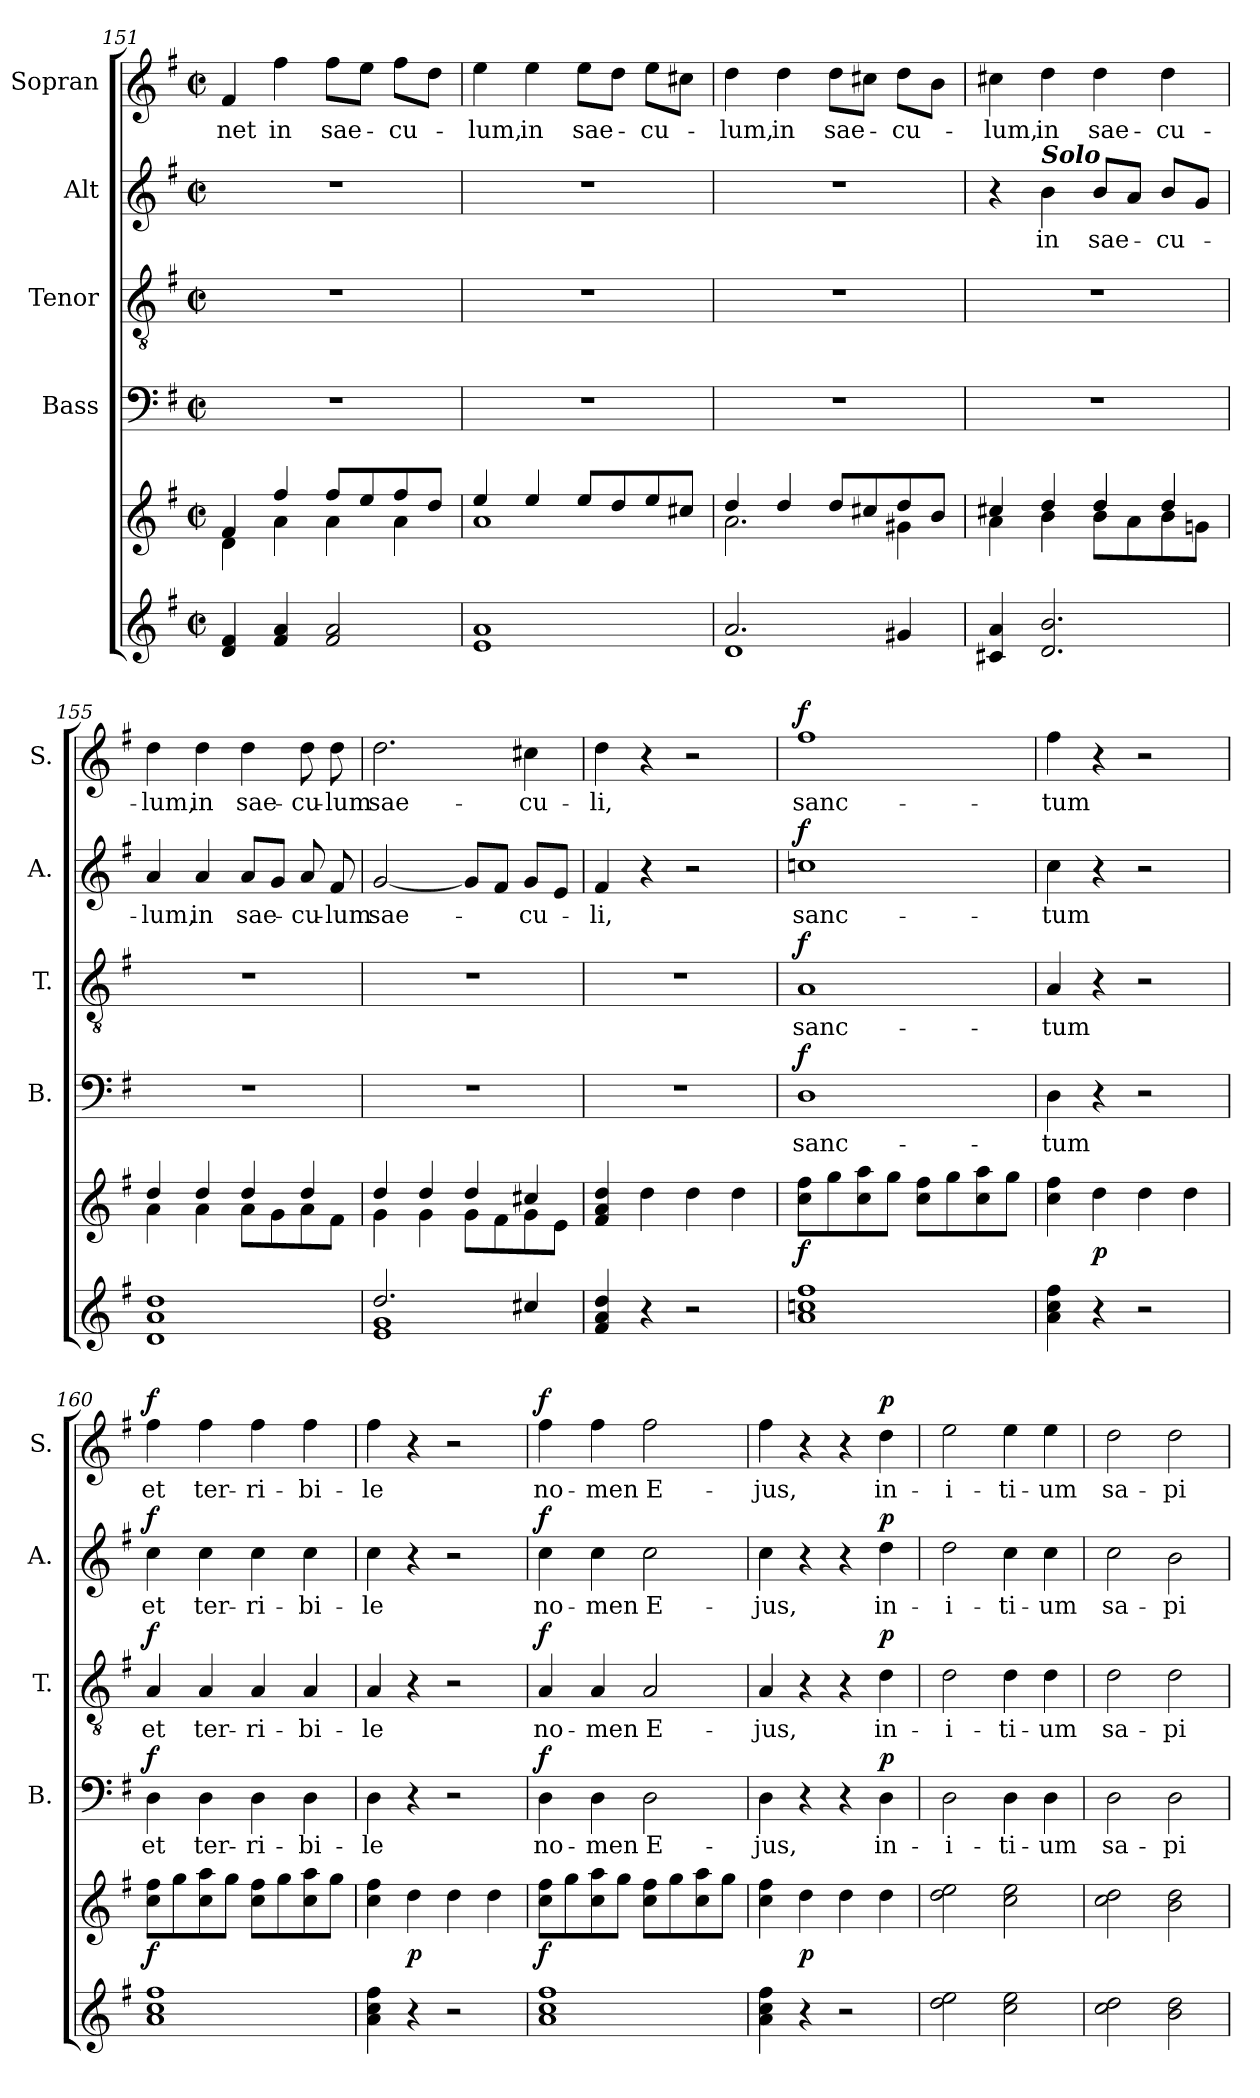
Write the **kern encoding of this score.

**kern	**kern	**dynam	**kern	**text	**dynam	**kern	**text	**dynam	**kern	**text	**dynam	**kern	**text	**dynam
*part6	*part5	*part5	*part4	*part4	*part4	*part3	*part3	*part3	*part2	*part2	*part2	*part1	*part1	*part1
*staff6	*staff5	*staff5	*staff4	*staff4	*staff4	*staff3	*staff3	*staff3	*staff2	*staff2	*staff2	*staff1	*staff1	*staff1
*	*	*	*I"Bass	*	*	*I"Tenor	*	*	*I"Alt	*	*	*I"Sopran	*	*
*	*	*	*I'B.	*	*	*I'T.	*	*	*I'A.	*	*	*I'S.	*	*
!!LO:LB:g=z
*clefG2	*clefG2	*	*clefF4	*	*	*clefGv2	*	*	*clefG2	*	*	*clefG2	*	*
*k[f#]	*k[f#]	*	*k[f#]	*	*	*k[f#]	*	*	*k[f#]	*	*	*k[f#]	*	*
*G:	*G:	*	*G:	*	*	*G:	*	*	*G:	*	*	*G:	*	*
*M2/2	*M2/2	*	*M2/2	*	*	*M2/2	*	*	*M2/2	*	*	*M2/2	*	*
*met(c|)	*met(c|)	*	*met(c|)	*	*	*met(c|)	*	*	*met(c|)	*	*	*met(c|)	*	*
=151	=151	=151	=151	=151	=151	=151	=151	=151	=151	=151	=151	=151	=151	=151
*	*^	*	*	*	*	*	*	*	*	*	*	*	*	*
!	!	!	!	!	!	!	!	!	!	!	!	!	!	!LO:LY:b	!
4d/ 4f#/	4f#/	4d\	.	1r	.	.	1r	.	.	1r	.	.	4f#/	-net	.
!	!	!	!	!	!	!	!	!	!	!	!	!	!	!LO:LY:b	!
4f#/ 4a/	4ff#/	4a\	.	.	.	.	.	.	.	.	.	.	4ff#\	in	.
!	!	!	!	!	!	!	!	!	!	!	!	!	!	!LO:LY:b	!
2f#/ 2a/	8ff#/L	4a\	.	.	.	.	.	.	.	.	.	.	8ff#\L	sae-	.
.	8ee/	.	.	.	.	.	.	.	.	.	.	.	8ee\J	.	.
!	!	!	!	!	!	!	!	!	!	!	!	!	!	!LO:LY:b	!
.	8ff#/	4a\	.	.	.	.	.	.	.	.	.	.	8ff#\L	-cu-	.
.	8dd/J	.	.	.	.	.	.	.	.	.	.	.	8dd\J	.	.
=152	=152	=152	=152	=152	=152	=152	=152	=152	=152	=152	=152	=152	=152	=152	=152
!	!	!	!	!	!	!	!	!	!	!	!	!	!	!LO:LY:b	!
1e 1a	4ee/	1a	.	1r	.	.	1r	.	.	1r	.	.	4ee\	-lum,	.
!	!	!	!	!	!	!	!	!	!	!	!	!	!	!LO:LY:b	!
.	4ee/	.	.	.	.	.	.	.	.	.	.	.	4ee\	in	.
!	!	!	!	!	!	!	!	!	!	!	!	!	!	!LO:LY:b	!
.	8ee/L	.	.	.	.	.	.	.	.	.	.	.	8ee\L	sae-	.
.	8dd/	.	.	.	.	.	.	.	.	.	.	.	8dd\J	.	.
!	!	!	!	!	!	!	!	!	!	!	!	!	!	!LO:LY:b	!
.	8ee/	.	.	.	.	.	.	.	.	.	.	.	8ee\L	-cu-	.
.	8cc#X/J	.	.	.	.	.	.	.	.	.	.	.	8cc#X\J	.	.
=153	=153	=153	=153	=153	=153	=153	=153	=153	=153	=153	=153	=153	=153	=153	=153
*^	*	*	*	*	*	*	*	*	*	*	*	*	*	*	*
!	!	!	!	!	!	!	!	!	!	!	!	!	!	!	!LO:LY:b	!
2.a/	1d	4dd/	2.a\	.	1r	.	.	1r	.	.	1r	.	.	4dd\	-lum,	.
!	!	!	!	!	!	!	!	!	!	!	!	!	!	!	!LO:LY:b	!
.	.	4dd/	.	.	.	.	.	.	.	.	.	.	.	4dd\	in	.
!	!	!	!	!	!	!	!	!	!	!	!	!	!	!	!LO:LY:b	!
.	.	8dd/L	.	.	.	.	.	.	.	.	.	.	.	8dd\L	sae-	.
.	.	8cc#X/	.	.	.	.	.	.	.	.	.	.	.	8cc#X\J	.	.
!	!	!	!	!	!	!	!	!	!	!	!	!	!	!	!LO:LY:b	!
4g#X/	.	8dd/	4g#X\	.	.	.	.	.	.	.	.	.	.	8dd\L	-cu-	.
.	.	8b/J	.	.	.	.	.	.	.	.	.	.	.	8b\J	.	.
*v	*v	*	*	*	*	*	*	*	*	*	*	*	*	*	*	*
=154	=154	=154	=154	=154	=154	=154	=154	=154	=154	=154	=154	=154	=154	=154	=154
!	!	!	!	!	!	!	!	!	!	!	!	!	!	!LO:LY:b	!
4c#X/ 4a/	4cc#X/	4a\	.	1r	.	.	1r	.	.	4r	.	.	4cc#X\	-lum,	.
!	!	!	!	!	!	!	!	!	!	!LO:TX:a:Bi:t=Solo	!	!	!	!	!
!	!	!	!	!	!	!	!	!	!	!	!LO:LY:b	!	!	!LO:LY:b	!
2.d/ 2.b/	4dd/	4b\	.	.	.	.	.	.	.	4b\	in	.	4dd\	in	.
!	!	!	!	!	!	!	!	!	!	!	!LO:LY:b	!	!	!LO:LY:b	!
.	4dd/	8b\L	.	.	.	.	.	.	.	8b/L	sae-	.	4dd\	sae-	.
.	.	8a\	.	.	.	.	.	.	.	8a/J	.	.	.	.	.
!	!	!	!	!	!	!	!	!	!	!	!LO:LY:b	!	!	!LO:LY:b	!
.	4dd/	8b\	.	.	.	.	.	.	.	8b/L	-cu-	.	4dd\	-cu-	.
.	.	8gn\J	.	.	.	.	.	.	.	8g/J	.	.	.	.	.
!!LO:PB:g=z
=155	=155	=155	=155	=155	=155	=155	=155	=155	=155	=155	=155	=155	=155	=155	=155
!	!	!	!	!	!	!	!	!	!	!	!LO:LY:b	!	!	!LO:LY:b	!
1d 1a 1dd	4dd/	4a\	.	1r	.	.	1r	.	.	4a/	-lum,	.	4dd\	-lum,	.
!	!	!	!	!	!	!	!	!	!	!	!LO:LY:b	!	!	!LO:LY:b	!
.	4dd/	4a\	.	.	.	.	.	.	.	4a/	in	.	4dd\	in	.
!	!	!	!	!	!	!	!	!	!	!	!LO:LY:b	!	!	!LO:LY:b	!
.	4dd/	8a\L	.	.	.	.	.	.	.	8a/L	sae-	.	4dd\	sae-	.
.	.	8g\	.	.	.	.	.	.	.	8g/J	.	.	.	.	.
!	!	!	!	!	!	!	!	!	!	!	!LO:LY:b	!	!	!LO:LY:b	!
.	4dd/	8a\	.	.	.	.	.	.	.	8a/	-cu-	.	8dd\	-cu-	.
!	!	!	!	!	!	!	!	!	!	!	!LO:LY:b	!	!	!LO:LY:b	!
.	.	8f#\J	.	.	.	.	.	.	.	8f#/	-lum	.	8dd\	-lum	.
=156	=156	=156	=156	=156	=156	=156	=156	=156	=156	=156	=156	=156	=156	=156	=156
*^	*	*	*	*	*	*	*	*	*	*	*	*	*	*	*
!	!	!	!	!	!	!	!	!	!	!	!	!LO:LY:b	!	!	!LO:LY:b	!
2.dd/	1e 1g	4dd/	4g\	.	1r	.	.	1r	.	.	[2g/	sae-	.	2.dd\	sae-	.
.	.	4dd/	4g\	.	.	.	.	.	.	.	.	.	.	.	.	.
.	.	4dd/	8g\L	.	.	.	.	.	.	.	8g/L]	.	.	.	.	.
.	.	.	8f#\	.	.	.	.	.	.	.	8f#/J	.	.	.	.	.
!	!	!	!	!	!	!	!	!	!	!	!	!LO:LY:b	!	!	!LO:LY:b	!
4cc#X/	.	4cc#X/	8g\	.	.	.	.	.	.	.	8g/L	-cu-	.	4cc#X\	-cu-	.
.	.	.	8e\J	.	.	.	.	.	.	.	8e/J	.	.	.	.	.
*v	*v	*	*	*	*	*	*	*	*	*	*	*	*	*	*	*
=157	=157	=157	=157	=157	=157	=157	=157	=157	=157	=157	=157	=157	=157	=157	=157
!	!	!	!	!	!	!	!	!	!	!	!LO:LY:b	!	!	!LO:LY:b	!
*	*v	*v	*	*	*	*	*	*	*	*	*	*	*	*	*
4f#/ 4a/ 4dd/	4f#/ 4a/ 4dd/	.	1r	.	.	1r	.	.	4f#/	-li,	.	4dd\	-li,	.
4r	4dd\	.	.	.	.	.	.	.	4r	.	.	4r	.	.
2r	4dd\	.	.	.	.	.	.	.	2r	.	.	2r	.	.
.	4dd\	.	.	.	.	.	.	.	.	.	.	.	.	.
=158	=158	=158	=158	=158	=158	=158	=158	=158	=158	=158	=158	=158	=158	=158
!	!	!LO:DY:b	!	!LO:LY:b	!LO:DY:a	!	!LO:LY:b	!LO:DY:a	!	!LO:LY:b	!LO:DY:a	!	!LO:LY:b	!LO:DY:a
1a 1ccn 1ff#	8cc\ 8ff#\L	f	1D	sanc-	f	1A	sanc-	f	1ccn	sanc-	f	1ff#	sanc-	f
.	8gg\	.	.	.	.	.	.	.	.	.	.	.	.	.
.	8cc\ 8aa\	.	.	.	.	.	.	.	.	.	.	.	.	.
.	8gg\J	.	.	.	.	.	.	.	.	.	.	.	.	.
.	8cc\ 8ff#\L	.	.	.	.	.	.	.	.	.	.	.	.	.
.	8gg\	.	.	.	.	.	.	.	.	.	.	.	.	.
.	8cc\ 8aa\	.	.	.	.	.	.	.	.	.	.	.	.	.
.	8gg\J	.	.	.	.	.	.	.	.	.	.	.	.	.
=159	=159	=159	=159	=159	=159	=159	=159	=159	=159	=159	=159	=159	=159	=159
!	!	!	!	!LO:LY:b	!	!	!LO:LY:b	!	!	!LO:LY:b	!	!	!LO:LY:b	!
4a\ 4cc\ 4ff#\	4cc\ 4ff#\	.	4D\	-tum	.	4A/	-tum	.	4cc\	-tum	.	4ff#\	-tum	.
!	!	!LO:DY:b	!	!	!	!	!	!	!	!	!	!	!	!
4r	4dd\	p	4r	.	.	4r	.	.	4r	.	.	4r	.	.
2r	4dd\	.	2r	.	.	2r	.	.	2r	.	.	2r	.	.
.	4dd\	.	.	.	.	.	.	.	.	.	.	.	.	.
!!LO:LB:g=z
=160	=160	=160	=160	=160	=160	=160	=160	=160	=160	=160	=160	=160	=160	=160
!	!	!LO:DY:b	!	!LO:LY:b	!LO:DY:a	!	!LO:LY:b	!LO:DY:a	!	!LO:LY:b	!LO:DY:a	!	!LO:LY:b	!LO:DY:a
1a 1cc 1ff#	8cc\ 8ff#\L	f	4D\	et	f	4A/	et	f	4cc\	et	f	4ff#\	et	f
.	8gg\	.	.	.	.	.	.	.	.	.	.	.	.	.
!	!	!	!	!LO:LY:b	!	!	!LO:LY:b	!	!	!LO:LY:b	!	!	!LO:LY:b	!
.	8cc\ 8aa\	.	4D\	ter-	.	4A/	ter-	.	4cc\	ter-	.	4ff#\	ter-	.
.	8gg\J	.	.	.	.	.	.	.	.	.	.	.	.	.
!	!	!	!	!LO:LY:b	!	!	!LO:LY:b	!	!	!LO:LY:b	!	!	!LO:LY:b	!
.	8cc\ 8ff#\L	.	4D\	-ri-	.	4A/	-ri-	.	4cc\	-ri-	.	4ff#\	-ri-	.
.	8gg\	.	.	.	.	.	.	.	.	.	.	.	.	.
!	!	!	!	!LO:LY:b	!	!	!LO:LY:b	!	!	!LO:LY:b	!	!	!LO:LY:b	!
.	8cc\ 8aa\	.	4D\	-bi-	.	4A/	-bi-	.	4cc\	-bi-	.	4ff#\	-bi-	.
.	8gg\J	.	.	.	.	.	.	.	.	.	.	.	.	.
=161	=161	=161	=161	=161	=161	=161	=161	=161	=161	=161	=161	=161	=161	=161
!	!	!	!	!LO:LY:b	!	!	!LO:LY:b	!	!	!LO:LY:b	!	!	!LO:LY:b	!
4a\ 4cc\ 4ff#\	4cc\ 4ff#\	.	4D\	-le	.	4A/	-le	.	4cc\	-le	.	4ff#\	-le	.
!	!	!LO:DY:b	!	!	!	!	!	!	!	!	!	!	!	!
4r	4dd\	p	4r	.	.	4r	.	.	4r	.	.	4r	.	.
2r	4dd\	.	2r	.	.	2r	.	.	2r	.	.	2r	.	.
.	4dd\	.	.	.	.	.	.	.	.	.	.	.	.	.
=162	=162	=162	=162	=162	=162	=162	=162	=162	=162	=162	=162	=162	=162	=162
!	!	!LO:DY:b	!	!LO:LY:b	!LO:DY:a	!	!LO:LY:b	!LO:DY:a	!	!LO:LY:b	!LO:DY:a	!	!LO:LY:b	!LO:DY:a
1a 1cc 1ff#	8cc\ 8ff#\L	f	4D\	no-	f	4A/	no-	f	4cc\	no-	f	4ff#\	no-	f
.	8gg\	.	.	.	.	.	.	.	.	.	.	.	.	.
!	!	!	!	!LO:LY:b	!	!	!LO:LY:b	!	!	!LO:LY:b	!	!	!LO:LY:b	!
.	8cc\ 8aa\	.	4D\	-men	.	4A/	-men	.	4cc\	-men	.	4ff#\	-men	.
.	8gg\J	.	.	.	.	.	.	.	.	.	.	.	.	.
!	!	!	!	!LO:LY:b	!	!	!LO:LY:b	!	!	!LO:LY:b	!	!	!LO:LY:b	!
.	8cc\ 8ff#\L	.	2D\	E-	.	2A/	E-	.	2cc\	E-	.	2ff#\	E-	.
.	8gg\	.	.	.	.	.	.	.	.	.	.	.	.	.
.	8cc\ 8aa\	.	.	.	.	.	.	.	.	.	.	.	.	.
.	8gg\J	.	.	.	.	.	.	.	.	.	.	.	.	.
=163	=163	=163	=163	=163	=163	=163	=163	=163	=163	=163	=163	=163	=163	=163
!	!	!	!	!LO:LY:b	!	!	!LO:LY:b	!	!	!LO:LY:b	!	!	!LO:LY:b	!
4a\ 4cc\ 4ff#\	4cc\ 4ff#\	.	4D\	-jus,	.	4A/	-jus,	.	4cc\	-jus,	.	4ff#\	-jus,	.
!	!	!LO:DY:b	!	!	!	!	!	!	!	!	!	!	!	!
4r	4dd\	p	4r	.	.	4r	.	.	4r	.	.	4r	.	.
2r	4dd\	.	4r	.	.	4r	.	.	4r	.	.	4r	.	.
!	!	!	!	!LO:LY:b	!LO:DY:a	!	!LO:LY:b	!LO:DY:a	!	!LO:LY:b	!LO:DY:a	!	!LO:LY:b	!LO:DY:a
.	4dd\	.	4D\	in-	p	4d\	in-	p	4dd\	in-	p	4dd\	in-	p
=164	=164	=164	=164	=164	=164	=164	=164	=164	=164	=164	=164	=164	=164	=164
!	!	!	!	!LO:LY:b	!	!	!LO:LY:b	!	!	!LO:LY:b	!	!	!LO:LY:b	!
2dd\ 2ee\	2dd\ 2ee\	.	2D\	-i-	.	2d\	-i-	.	2dd\	-i-	.	2ee\	-i-	.
!	!	!	!	!LO:LY:b	!	!	!LO:LY:b	!	!	!LO:LY:b	!	!	!LO:LY:b	!
2cc\ 2ee\	2cc\ 2ee\	.	4D\	-ti-	.	4d\	-ti-	.	4cc\	-ti-	.	4ee\	-ti-	.
!	!	!	!	!LO:LY:b	!	!	!LO:LY:b	!	!	!LO:LY:b	!	!	!LO:LY:b	!
.	.	.	4D\	-um	.	4d\	-um	.	4cc\	-um	.	4ee\	-um	.
!!LO:PB:g=z
=165	=165	=165	=165	=165	=165	=165	=165	=165	=165	=165	=165	=165	=165	=165
!	!	!	!	!LO:LY:b	!	!	!LO:LY:b	!	!	!LO:LY:b	!	!	!LO:LY:b	!
2cc\ 2dd\	2cc\ 2dd\	.	2D\	sa-	.	2d\	sa-	.	2cc\	sa-	.	2dd\	sa-	.
!	!	!	!	!LO:LY:b	!	!	!LO:LY:b	!	!	!LO:LY:b	!	!	!LO:LY:b	!
2b\ 2dd\	2b\ 2dd\	.	2D\	-pi-	.	2d\	-pi-	.	2b\	-pi-	.	2dd\	-pi-	.
=	=	=	=	=	=	=	=	=	=	=	=	=	=	=
*-	*-	*-	*-	*-	*-	*-	*-	*-	*-	*-	*-	*-	*-	*-
